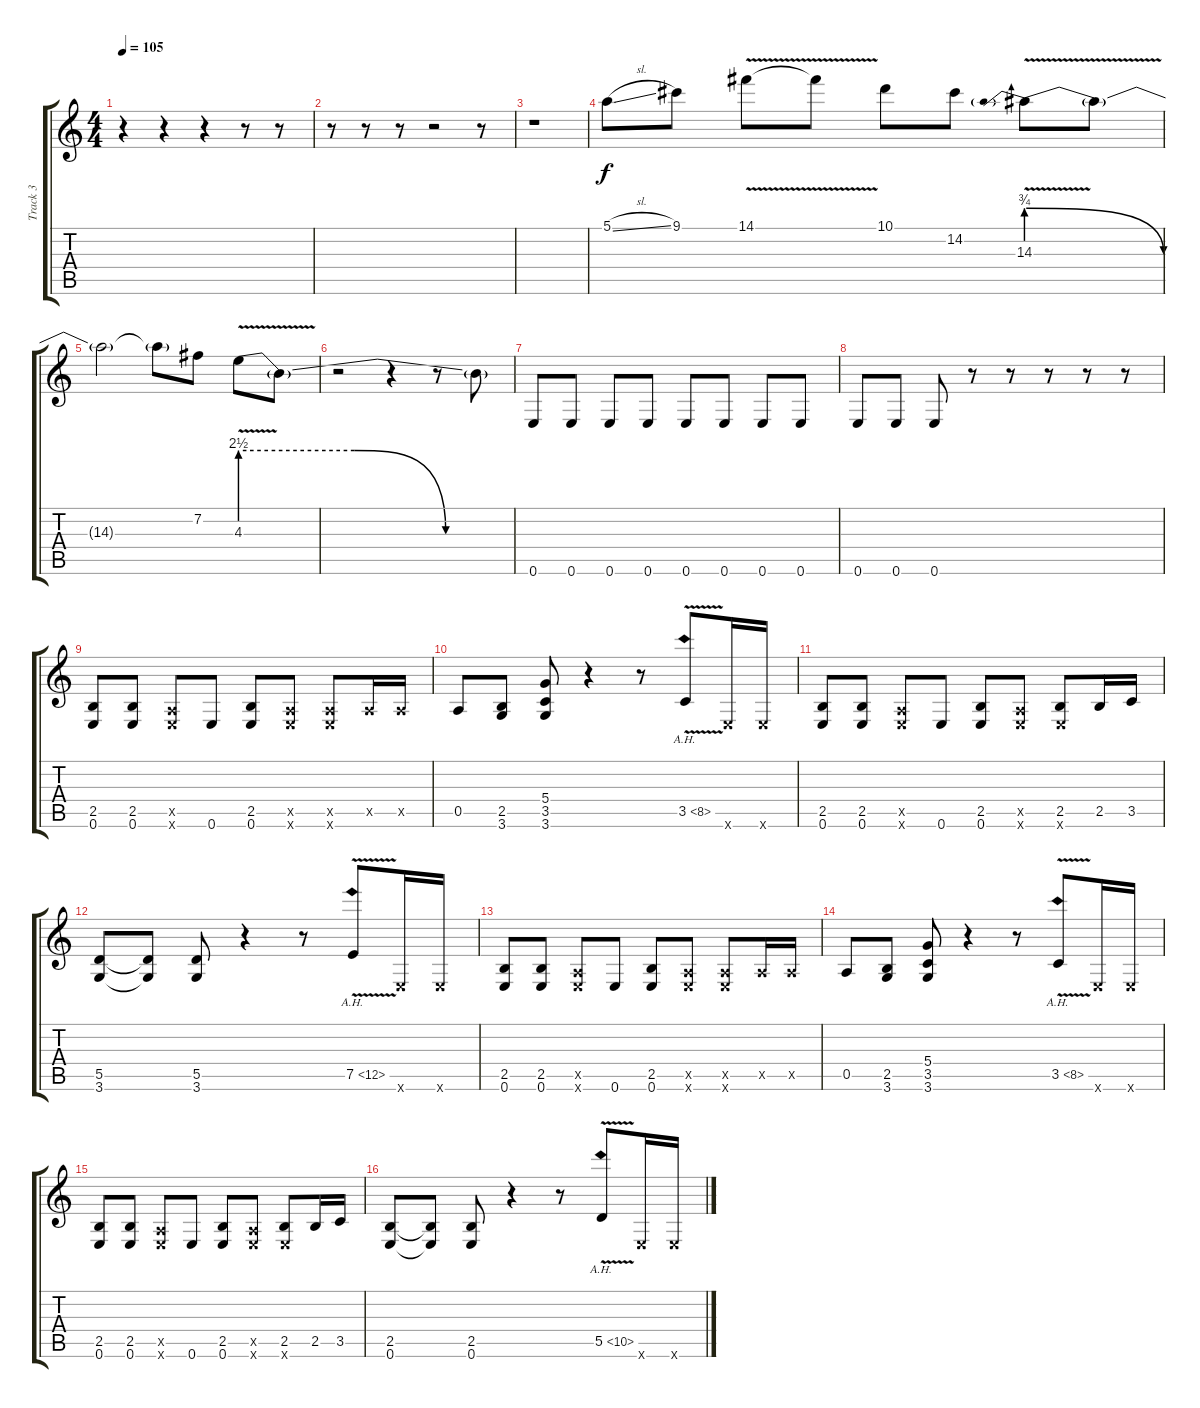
\track ("Track 3" "Track 3") {instrument overdrivenguitar}
\staff {score tabs}
\tuning (E4 B3 G3 D3 A2 E2) {hide}
\ts (4 4)
\tempo 105
\clef g2
\ks c
r.4{dy f instrument overdrivenguitar} r.4 r.4 r.8 r.8 |
r.8{volume 5} r.8 r.8 r.2 r.8 |
r.1{volume 8} |
5.1{sl}.8 9.1.8 14.1{v}.8 14.1{t}.8 10.1.8 14.2.8 14.3{be (prebendrelease 0 3 60 0) v}.8 14.3{t}.8 |
14.3{t}.2 14.3{t}.8 7.2.8{volume 4} 4.3{be (custom 0 10 25 10 45 0 60 0) v}.8 4.3{t}.8 |
r.2 r.4 r.8 4.3{t}.8{volume 0} |
0.6.8{volume 13} 0.6.8 0.6.8 0.6.8 0.6.8 0.6.8 0.6.8 0.6.8 |
0.6.8 0.6.8 0.6.8 r.8 r.8 r.8 r.8 r.8 |
(2.5 0.6).8 (2.5 0.6).8 (0.5{x} 0.6{x}).8 0.6.8 (2.5 0.6).8 (0.5{x} 0.6{x}).8 (0.5{x} 0.6{x}).8 0.5{x}.16 0.5{x}.16 |
0.5.8 (2.5 3.6).8 (5.4 3.5 3.6).8 r.4 r.8 3.5{ah 5 v}.8 0.6{x}.16 0.6{x}.16 |
(2.5 0.6).8 (2.5 0.6).8 (0.5{x} 0.6{x}).8 0.6.8 (2.5 0.6).8 (0.5{x} 0.6{x}).8 (2.5 0.6{x}).8 2.5.16 3.5.16 |
(5.5 3.6).8 (5.5{t} 3.6{t}).8 (5.5 3.6).8 r.4 r.8 7.5{ah 5 v}.8 0.6{x}.16 0.6{x}.16 |
(2.5 0.6).8 (2.5 0.6).8 (0.5{x} 0.6{x}).8 0.6.8 (2.5 0.6).8 (0.5{x} 0.6{x}).8 (0.5{x} 0.6{x}).8 0.5{x}.16 0.5{x}.16 |
0.5.8 (2.5 3.6).8 (5.4 3.5 3.6).8 r.4 r.8 3.5{ah 5 v}.8 0.6{x}.16 0.6{x}.16 |
(2.5 0.6).8 (2.5 0.6).8 (0.5{x} 0.6{x}).8 0.6.8 (2.5 0.6).8 (0.5{x} 0.6{x}).8 (2.5 0.6{x}).8 2.5.16 3.5.16 |
(2.5 0.6).8 (2.5{t} 0.6{t}).8 (2.5 0.6).8 r.4 r.8 5.5{ah 5 v}.8 0.6{x}.16 0.6{x}.16
